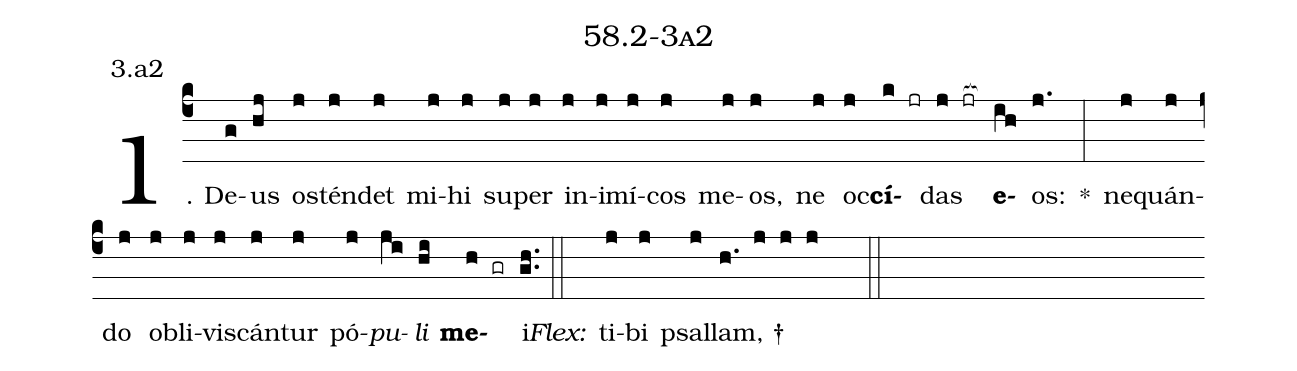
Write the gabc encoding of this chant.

name: 58.2-3a2;
annotation: 3.a2;
%%
(c4)1. De(g)us(hj) os(j)tén(j)det(j) mi(j)hi(j) su(j)per(j) in(j)i(j)mí(j)cos(j) me(j)os,(j) ne(j) oc(j)<b>cí</b>(k jr)das(j jr[ocb:1{]) <b>e</b>(ih[ocb:0}])os:(j.) *(:) ne(j)quán(j)do(j) ob(j)li(j)vis(j)cán(j)tur(j) pó(j)<i>pu</i>(ji)<i>li</i>(hi) <b>me</b>(h gr)i.(gh..) (::)
<i>Flex:</i>()  ti(j)bi(j) psal(j)lam, †(h. j j j  ::)
